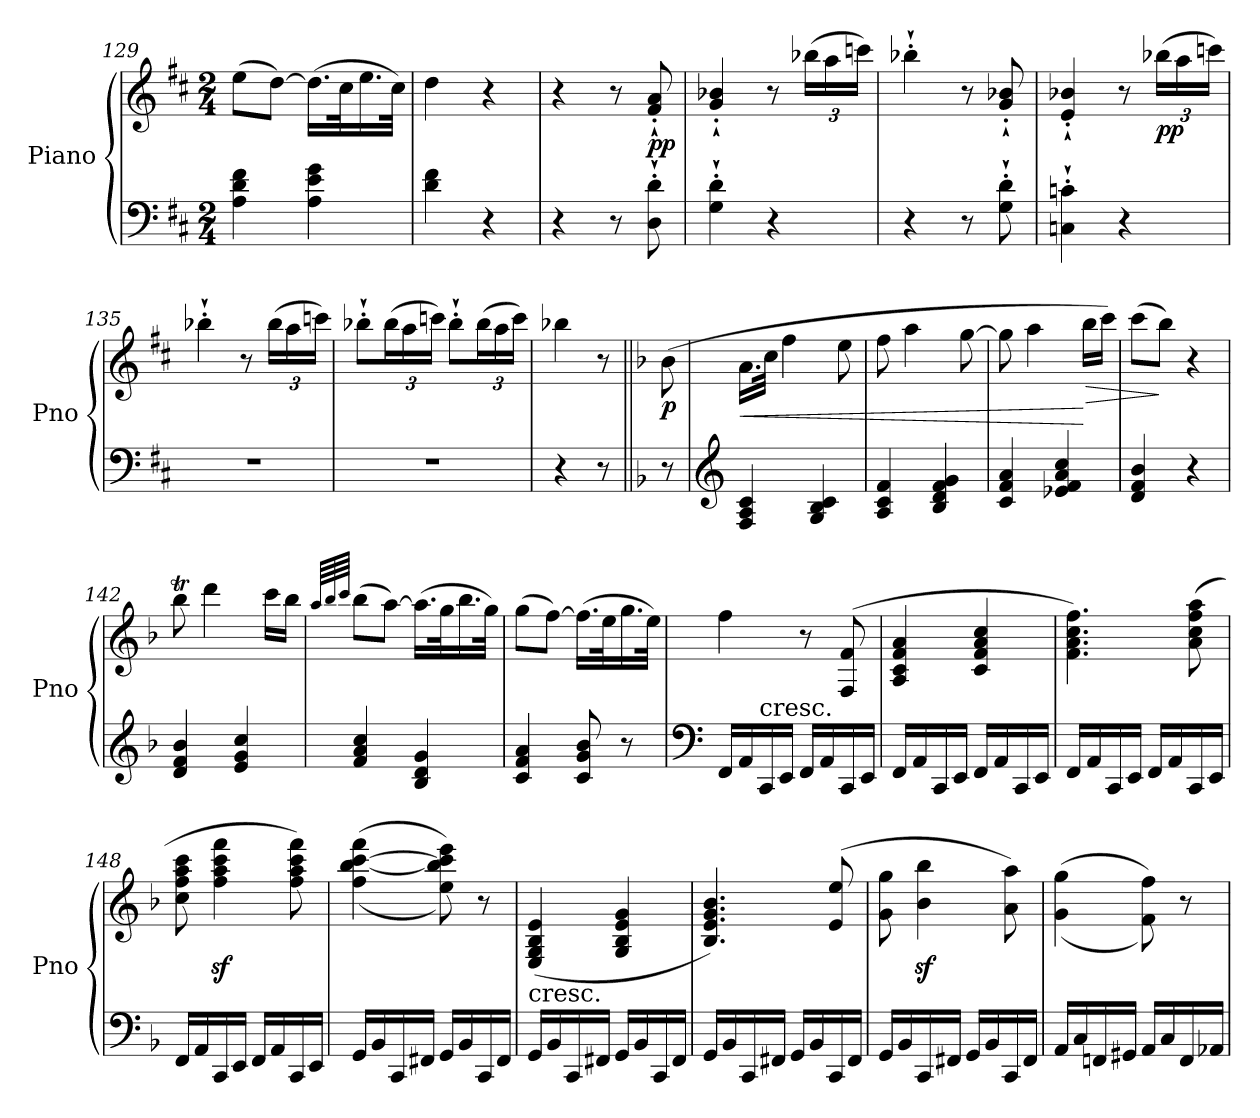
**kern	**kern	**dynam
*part1	*part1	*part1
*staff2	*staff1	*staff1/2
*I"Piano	*	*
*I'Pno	*	*
*clefF4	*clefG2	*
*k[f#c#]	*k[f#c#]	*
*D:	*D:	*
*M2/4	*M2/4	*
=129	=129	=129
4A\ 4d\ 4f#\	(>8ee\L	.
.	[8dd\J)	.
4A\ 4e\ 4g\	(>16.dd\LL]	.
.	32cc#\K	.
.	16.ee\	.
.	32cc#\JJk)	.
=130	=130	=130
4d\ 4f#\	4dd\	.
4r	4r	.
=131	=131	=131
4r	4r	.
8r	8r	.
!	!	!LO:DY:b
8D\'` 8d\'`	8f#/'` 8a/'`	pp
=132	=132	=132
4G\'` 4d\'`	4g/'` 4b-X/'`	.
4r	8r	.
*	*Xbrackettup	*
.	(>24bb-X\LL	.
.	24aa\	.
.	24cccn\JJ)	.
=133	=133	=133
4r	4bb-X'`\	.
8r	8r	.
8G\'` 8d\'`	8g/'` 8b-X/'`	.
!!LO:LB:g=z
=134	=134	=134
4Cn\'` 4cn\'`	4e/'` 4b-X/'`	.
4r	8r	.
!	!	!LO:DY:b
.	(>24bb-X\LL	pp
.	24aa\	.
.	24cccn\JJ)	.
=135	=135	=135
2r	4bb-X'`\	.
.	8r	.
.	(>24bb-\LL	.
.	24aa\	.
.	24cccn\JJ)	.
=136	=136	=136
2r	8bb-X'`\L	.
.	(>24bb-\L	.
.	24aa\	.
.	24cccn\JJ)	.
.	8bb-'`\L	.
.	(>24bb-\L	.
.	24aa\	.
.	24ccc\JJ)	.
=137	=137	=137
4r	4bb-X\	.
8r	8r	.
=137X2||	=137X2||	=137X2||
*k[b-]	*k[b-]	*
*F:	*F:	*
!	!	!LO:DY:b
8r	(>8b-\	p
=138	=138	=138
*clefG2	*	*
!	!	!LO:HP:b
4F/ 4A/ 4c/	16.a\LL	<
.	32cc\JJk	.
.	4ff\	.
4G/ 4B-/ 4c/	.	.
.	8ee\	.
=139	=139	=139
4A/ 4c/ 4f/	8ff\	.
.	4aa\	.
4B-/ 4d/ 4f/ 4g/	.	.
.	[8gg\	.
!!LO:LB:g=z
=140	=140	=140
4c/ 4f/ 4a/	8gg\]	.
.	4aa\	.
4e-X/ 4f/ 4a/ 4cc/	.	.
!	!	!LO:HP:n=1:b
.	16bb-\LL	[ >
.	16ccc\JJ)	.
=141	=141	=141
4d/ 4f/ 4b-/	(>8ccc\L	.
.	8bb-\J)	]
4r	4r	.
=142	=142	=142
4d/ 4f/ 4b-/	8bb-T\	.
.	4ddd\	.
4e/ 4g/ 4cc/	.	.
.	16ccc\LL	.
.	16bb-\JJ	.
=143	=143	=143
.	64qaa/LLLL	.
.	64qbb-/	.
.	64qccc/JJJJ	.
4f/ 4a/ 4cc/	(>8bb-\L	.
.	[8aa\J)	.
4B-/ 4d/ 4g/	(>16.aa\LL]	.
.	32gg\K	.
.	16.bb-\	.
.	32gg\JJk)	.
=144	=144	=144
4c/ 4f/ 4a/	(>8gg\L	.
.	[8ff\J)	.
8c/ 8g/ 8b-/	(>16.ff\LL]	.
.	32ee\K	.
8r	16.gg\	.
.	32ee\JJk)	.
=145	=145	=145
*clefF4	*	*
16FF/LL	4ff\	.
16AA/	.	.
!LO:TX:a:t=cresc.	!	!
16CC/	.	.
16EE/JJ	.	.
16FF/LL	8r	.
16AA/	.	.
16CC/	(>8F/ 8f/	.
16EE/JJ	.	.
!!LO:PB:g=z
=146	=146	=146
16FF/LL	4A/ 4c/ 4f/ 4a/	.
16AA/	.	.
16CC/	.	.
16EE/JJ	.	.
16FF/LL	4c/ 4f/ 4a/ 4cc/	.
16AA/	.	.
16CC/	.	.
16EE/JJ	.	.
=147	=147	=147
16FF/LL	4.f\ 4.a\ 4.cc\ 4.ff\)	.
16AA/	.	.
16CC/	.	.
16EE/JJ	.	.
16FF/LL	.	.
16AA/	.	.
16CC/	(>8a\ 8cc\ 8ff\ 8aa\	.
16EE/JJ	.	.
=148	=148	=148
16FF/LL	8cc\ 8ff\ 8aa\ 8ccc\	.
16AA/	.	.
16CC/	4ff\z< 4aa\z< 4ccc\z< 4fff\z<	.
16EE/JJ	.	.
16FF/LL	.	.
16AA/	.	.
16CC/	8ff\ 8aa\ 8ccc\ 8fff\)	.
16EE/JJ	.	.
=149	=149	=149
16GG/LL	(<(<4ff\ [4bb-\ [4ccc\ 4fff\	.
16BB-/	.	.
16CC/	.	.
16FF#X/JJ	.	.
16GG/LL	8ee\ 8bb-\] 8ccc\] 8eee\))	.
16BB-/	.	.
16CC/	8r	.
16FF#/JJ	.	.
=150	=150	=150
!	!LO:TX:b:t=cresc.	!
16GG/LL	(<4E/ 4G/ 4B-/ 4e/	.
16BB-/	.	.
16CC/	.	.
16FF#X/JJ	.	.
16GG/LL	4G/ 4B-/ 4e/ 4g/	.
16BB-/	.	.
16CC/	.	.
16FF#/JJ	.	.
!!LO:LB:g=z
=151	=151	=151
16GG/LL	4.B-/ 4.e/ 4.g/ 4.b-/)	.
16BB-/	.	.
16CC/	.	.
16FF#X/JJ	.	.
16GG/LL	.	.
16BB-/	.	.
16CC/	(<8e/ 8ee/	.
16FF#/JJ	.	.
=152	=152	=152
16GG/LL	8g\ 8gg\	.
16BB-/	.	.
16CC/	4b-\z< 4bb-\z<	.
16FF#X/JJ	.	.
16GG/LL	.	.
16BB-/	.	.
16CC/	8a\ 8aa\)	.
16FF#/JJ	.	.
=153	=153	=153
16AA/LL	(>(>4g\ 4gg\	.
16C/	.	.
16FFn/	.	.
16GG#X/JJ	.	.
16AA/LL	8f\ 8ff\))	.
16C/	.	.
16FF/	8r	.
16AA-X/JJ	.	.
=	=	=
*-	*-	*-
